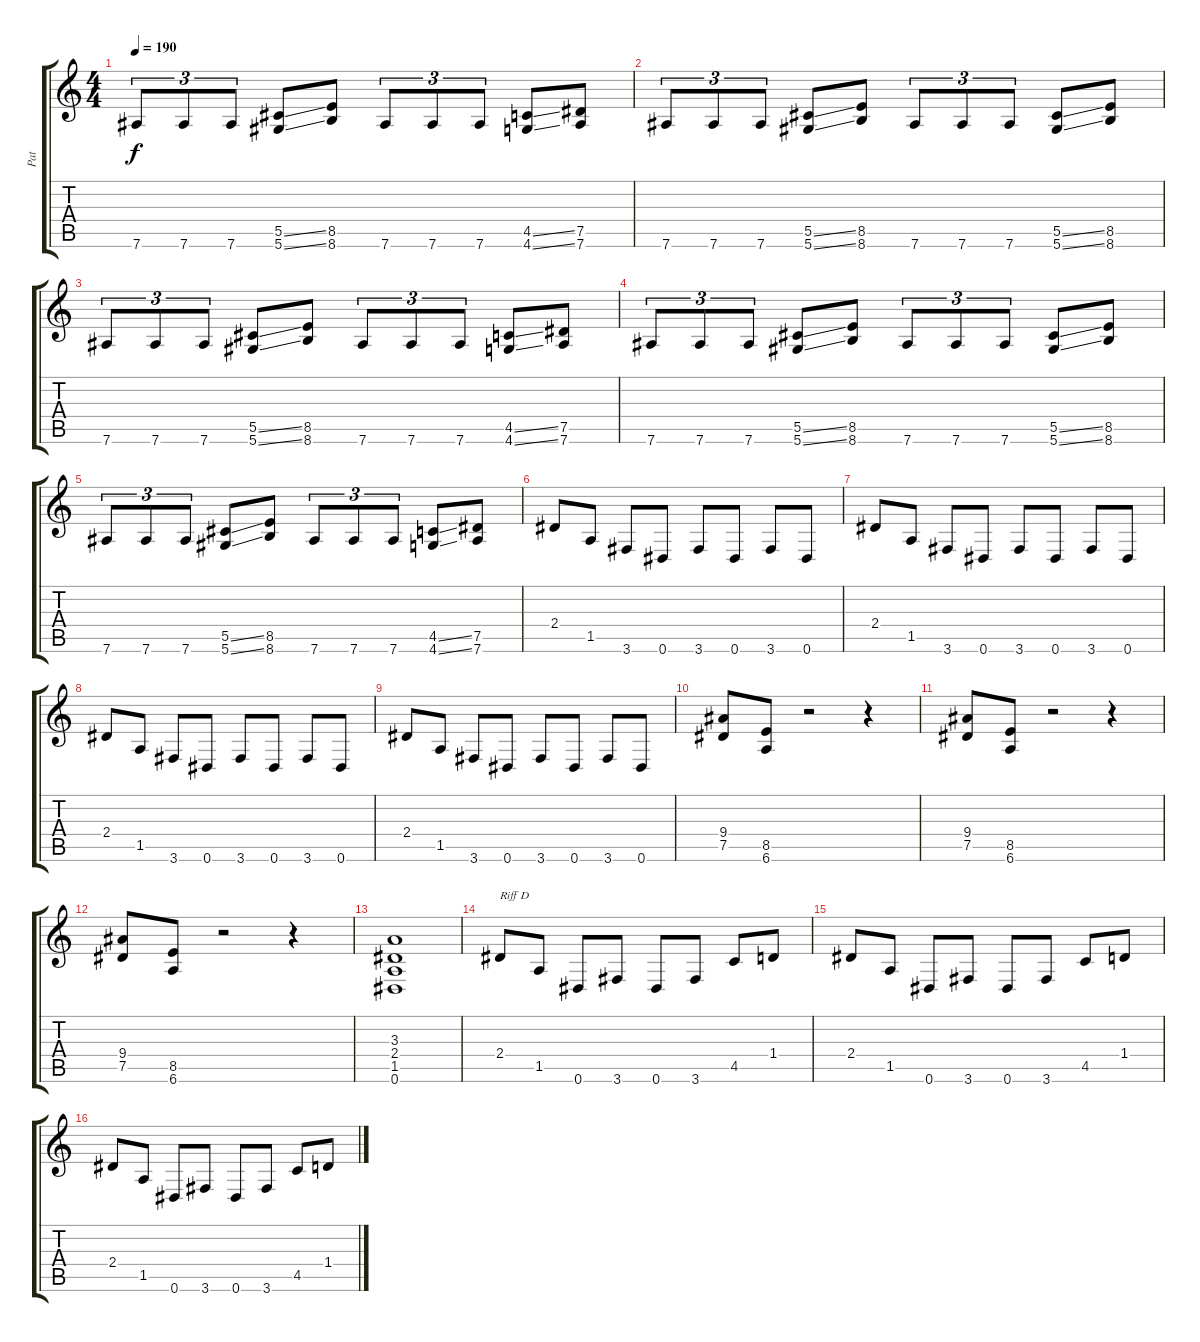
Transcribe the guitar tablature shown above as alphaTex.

\track ("Pat" "Pat") {instrument distortionguitar}
\staff {score tabs}
\tuning (Eb4 Bb3 Gb3 Db3 Ab2 Eb2) {hide}
\ts (4 4)
\tempo 190
\clef g2
\ks c
7.6.8{tu (3 2) dy f} 7.6.8{tu (3 2)} 7.6.8{tu (3 2)} (5.5{ss} 5.6{ss}).8 (8.5 8.6).8 7.6.8{tu (3 2)} 7.6.8{tu (3 2)} 7.6.8{tu (3 2)} (4.5{ss} 4.6{ss}).8 (7.5 7.6).8 |
7.6.8{tu (3 2)} 7.6.8{tu (3 2)} 7.6.8{tu (3 2)} (5.5{ss} 5.6{ss}).8 (8.5 8.6).8 7.6.8{tu (3 2)} 7.6.8{tu (3 2)} 7.6.8{tu (3 2)} (5.5{ss} 5.6{ss}).8 (8.5 8.6).8 |
7.6.8{tu (3 2)} 7.6.8{tu (3 2)} 7.6.8{tu (3 2)} (5.5{ss} 5.6{ss}).8 (8.5 8.6).8 7.6.8{tu (3 2)} 7.6.8{tu (3 2)} 7.6.8{tu (3 2)} (4.5{ss} 4.6{ss}).8 (7.5 7.6).8 |
7.6.8{tu (3 2)} 7.6.8{tu (3 2)} 7.6.8{tu (3 2)} (5.5{ss} 5.6{ss}).8 (8.5 8.6).8 7.6.8{tu (3 2)} 7.6.8{tu (3 2)} 7.6.8{tu (3 2)} (5.5{ss} 5.6{ss}).8 (8.5 8.6).8 |
7.6.8{tu (3 2)} 7.6.8{tu (3 2)} 7.6.8{tu (3 2)} (5.5{ss} 5.6{ss}).8 (8.5 8.6).8 7.6.8{tu (3 2)} 7.6.8{tu (3 2)} 7.6.8{tu (3 2)} (4.5{ss} 4.6{ss}).8 (7.5 7.6).8 |
2.4.8 1.5.8 3.6.8 0.6.8 3.6.8 0.6.8 3.6.8 0.6.8 |
2.4.8 1.5.8 3.6.8 0.6.8 3.6.8 0.6.8 3.6.8 0.6.8 |
2.4.8 1.5.8 3.6.8 0.6.8 3.6.8 0.6.8 3.6.8 0.6.8 |
2.4.8 1.5.8 3.6.8 0.6.8 3.6.8 0.6.8 3.6.8 0.6.8 |
(9.4 7.5).8 (8.5 6.6).8 r.2 r.4 |
(9.4 7.5).8 (8.5 6.6).8 r.2 r.4 |
(9.4 7.5).8 (8.5 6.6).8 r.2 r.4 |
(3.3 2.4 1.5 0.6).1 |
2.4.8{txt "Riff D"} 1.5.8 0.6.8 3.6.8 0.6.8 3.6.8 4.5.8 1.4.8 |
2.4.8 1.5.8 0.6.8 3.6.8 0.6.8 3.6.8 4.5.8 1.4.8 |
2.4.8 1.5.8 0.6.8 3.6.8 0.6.8 3.6.8 4.5.8 1.4.8
